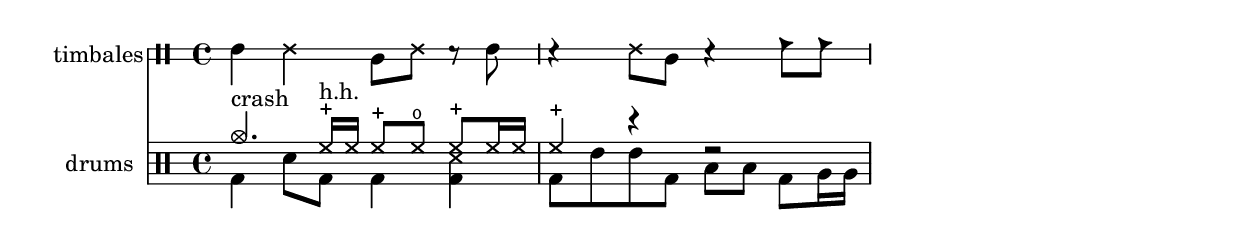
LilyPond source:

%% DO NOT EDIT this file manually; it is automatically
%% generated from LSR http://lsr.di.unimi.it
%% Make any changes in LSR itself, or in Documentation/snippets/new/ ,
%% and then run scripts/auxiliar/makelsr.py
%%
%% This file is in the public domain.
\version "2.18.0"

\header {
  lsrtags = "percussion, preparing-parts, really-simple, rhythms, specific-notation"

  texidoc = "
Using the powerful pre-configured tools such as the @code{\\drummode}
function and the @code{DrumStaff} context, inputting drum parts is
quite easy: drums are placed at their own staff positions (with a
special clef symbol) and have note heads according to the drum.
Attaching an extra symbol to the drum or restricting the number of
lines is possible.

"
  doctitle = "Adding drum parts"
} % begin verbatim

drh = \drummode { cymc4.^"crash" hhc16^"h.h." hh hhc8 hho hhc8 hh16 hh hhc4 r4 r2 }
drl = \drummode { bd4 sn8 bd bd4 << bd ss >>  bd8 tommh tommh bd toml toml bd tomfh16 tomfh }
timb = \drummode { timh4 ssh timl8 ssh r timh r4 ssh8 timl r4 cb8 cb }

\score {
  <<
    \new DrumStaff \with {
      drumStyleTable = #timbales-style
      \override StaffSymbol.line-count = #2
      \override BarLine.bar-extent = #'(-1 . 1)
    } <<
      \set Staff.instrumentName = #"timbales"
      \timb
    >>
    \new DrumStaff <<
      \set Staff.instrumentName = #"drums"
      \new DrumVoice { \stemUp \drh }
      \new DrumVoice { \stemDown \drl }
    >>
  >>
  \layout { }
  \midi {
    \tempo 4 = 120
  }
}
